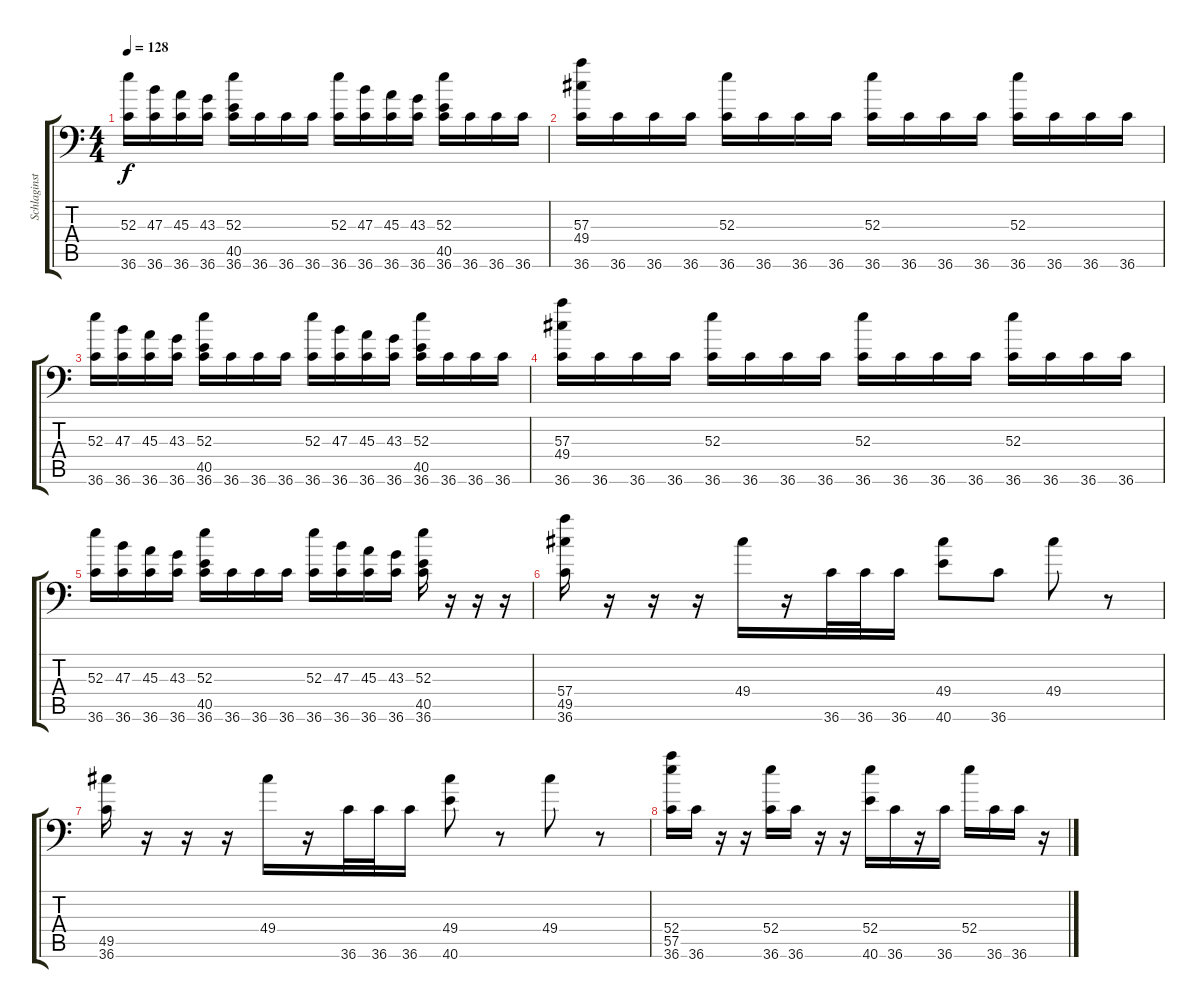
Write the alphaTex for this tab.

\track ("Schlaginstrumente - Auswahl" "Schlaginst") {instrument acousticgrandpiano}
\staff {score tabs}
\tuning (C-1 C-1 C-1 C-1 C-1 C-1) {hide}
\ts (4 4)
\tempo 128
\clef f4
\ks c
(52.3 36.6).16{dy f} (47.3 36.6).16 (45.3 36.6).16 (43.3 36.6).16 (52.3 40.5 36.6).16 36.6.16 36.6.16 36.6.16 (52.3 36.6).16 (47.3 36.6).16 (45.3 36.6).16 (43.3 36.6).16 (52.3 40.5 36.6).16 36.6.16 36.6.16 36.6.16 |
(57.3 49.4 36.6).16 36.6.16 36.6.16 36.6.16 (52.3 36.6).16 36.6.16 36.6.16 36.6.16 (52.3 36.6).16 36.6.16 36.6.16 36.6.16 (52.3 36.6).16 36.6.16 36.6.16 36.6.16 |
(52.3 36.6).16 (47.3 36.6).16 (45.3 36.6).16 (43.3 36.6).16 (52.3 40.5 36.6).16 36.6.16 36.6.16 36.6.16 (52.3 36.6).16 (47.3 36.6).16 (45.3 36.6).16 (43.3 36.6).16 (52.3 40.5 36.6).16 36.6.16 36.6.16 36.6.16 |
(57.3 49.4 36.6).16 36.6.16 36.6.16 36.6.16 (52.3 36.6).16 36.6.16 36.6.16 36.6.16 (52.3 36.6).16 36.6.16 36.6.16 36.6.16 (52.3 36.6).16 36.6.16 36.6.16 36.6.16 |
(52.3 36.6).16 (47.3 36.6).16 (45.3 36.6).16 (43.3 36.6).16 (52.3 40.5 36.6).16 36.6.16 36.6.16 36.6.16 (52.3 36.6).16 (47.3 36.6).16 (45.3 36.6).16 (43.3 36.6).16 (52.3 40.5 36.6).16 r.16 r.16 r.16 |
(57.4 49.5 36.6).16 r.16 r.16 r.16 49.4.16 r.16 36.6.32 36.6.32 36.6.16 (49.4 40.6).8 36.6.8 49.4.8 r.8 |
(49.5 36.6).16 r.16 r.16 r.16 49.4.16 r.16 36.6.32 36.6.32 36.6.16 (49.4 40.6).8 r.8 49.4.8 r.8 |
(52.4 57.5 36.6).16 36.6.16 r.16 r.16 (52.4 36.6).16 36.6.16 r.16 r.16 (52.4 40.6).16 36.6.16 r.16 36.6.16 52.4.16 36.6.16 36.6.16 r.16
